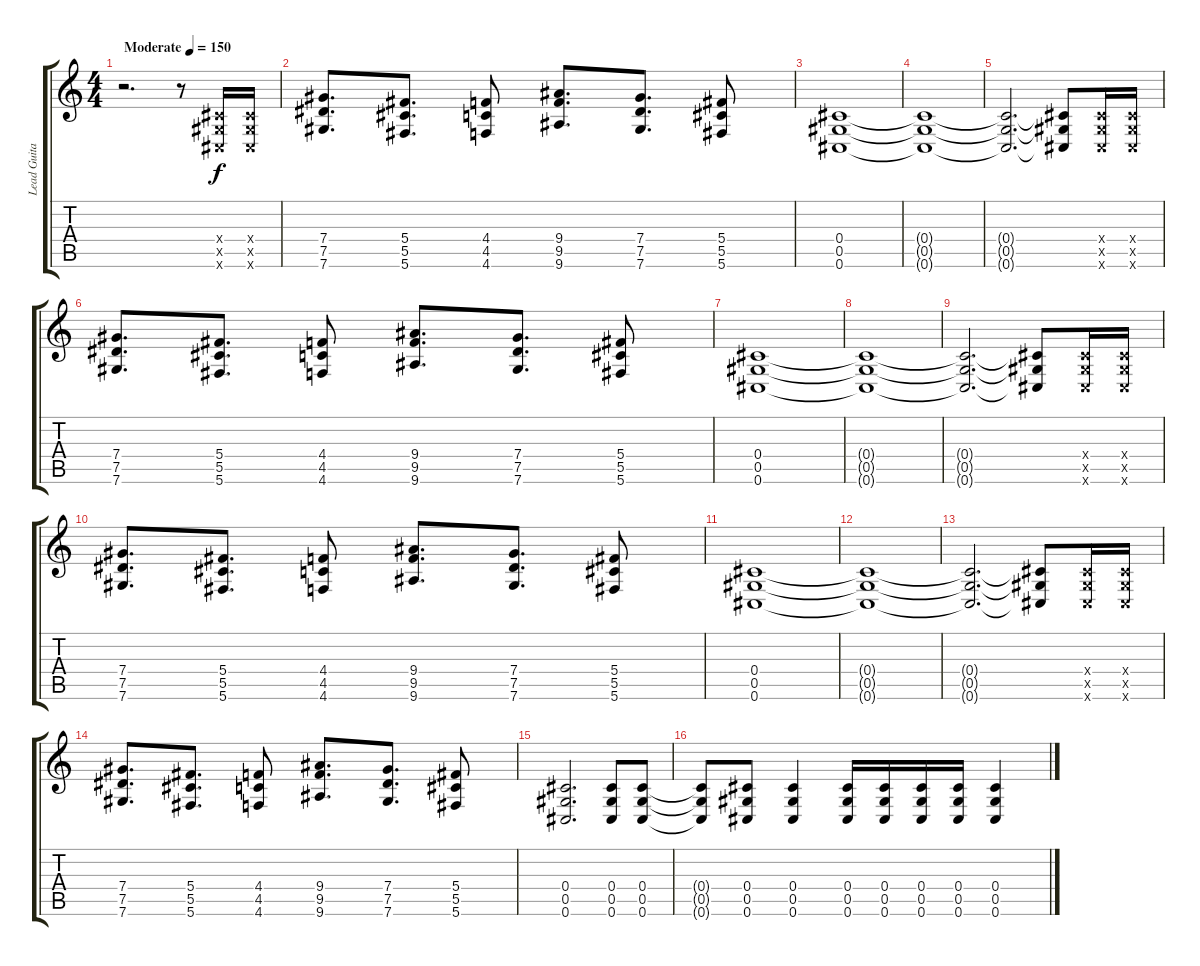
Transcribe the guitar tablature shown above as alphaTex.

\track ("Lead Guitar" "Lead Guita") {instrument distortionguitar}
\staff {score tabs}
\tuning (Eb4 Bb3 Gb3 Db3 Ab2 Db2) {hide}
\ts (4 4)
\tempo (150 "Moderate")
\clef g2
\ks c
r.2{d dy f instrument distortionguitar} r.8 (0.4{x} 0.5{x} 0.6{x}).16 (0.4{x} 0.5{x} 0.6{x}).16 |
(7.4 7.5 7.6).8{d} (5.4 5.5 5.6).8{d} (4.4 4.5 4.6).8 (9.4 9.5 9.6).8{d} (7.4 7.5 7.6).8{d} (5.4 5.5 5.6).8 |
(0.4 0.5 0.6).1 |
(0.4{t} 0.5{t} 0.6{t}).1 |
(0.4{t} 0.5{t} 0.6{t}).2{d} (0.4{t} 0.5{t} 0.6{t}).8 (0.4{x} 0.5{x} 0.6{x}).16 (0.4{x} 0.5{x} 0.6{x}).16 |
(7.4 7.5 7.6).8{d} (5.4 5.5 5.6).8{d} (4.4 4.5 4.6).8 (9.4 9.5 9.6).8{d} (7.4 7.5 7.6).8{d} (5.4 5.5 5.6).8 |
(0.4 0.5 0.6).1 |
(0.4{t} 0.5{t} 0.6{t}).1 |
(0.4{t} 0.5{t} 0.6{t}).2{d} (0.4{t} 0.5{t} 0.6{t}).8 (0.4{x} 0.5{x} 0.6{x}).16 (0.4{x} 0.5{x} 0.6{x}).16 |
(7.4 7.5 7.6).8{d} (5.4 5.5 5.6).8{d} (4.4 4.5 4.6).8 (9.4 9.5 9.6).8{d} (7.4 7.5 7.6).8{d} (5.4 5.5 5.6).8 |
(0.4 0.5 0.6).1 |
(0.4{t} 0.5{t} 0.6{t}).1 |
(0.4{t} 0.5{t} 0.6{t}).2{d} (0.4{t} 0.5{t} 0.6{t}).8 (0.4{x} 0.5{x} 0.6{x}).16 (0.4{x} 0.5{x} 0.6{x}).16 |
(7.4 7.5 7.6).8{d} (5.4 5.5 5.6).8{d} (4.4 4.5 4.6).8 (9.4 9.5 9.6).8{d} (7.4 7.5 7.6).8{d} (5.4 5.5 5.6).8 |
(0.4 0.5 0.6).2{d} (0.4 0.5 0.6).8 (0.4 0.5 0.6).8 |
(0.4{t} 0.5{t} 0.6{t}).8 (0.4 0.5 0.6).8 (0.4 0.5 0.6).4 (0.4 0.5 0.6).16 (0.4 0.5 0.6).16 (0.4 0.5 0.6).16 (0.4 0.5 0.6).16 (0.4 0.5 0.6).4
